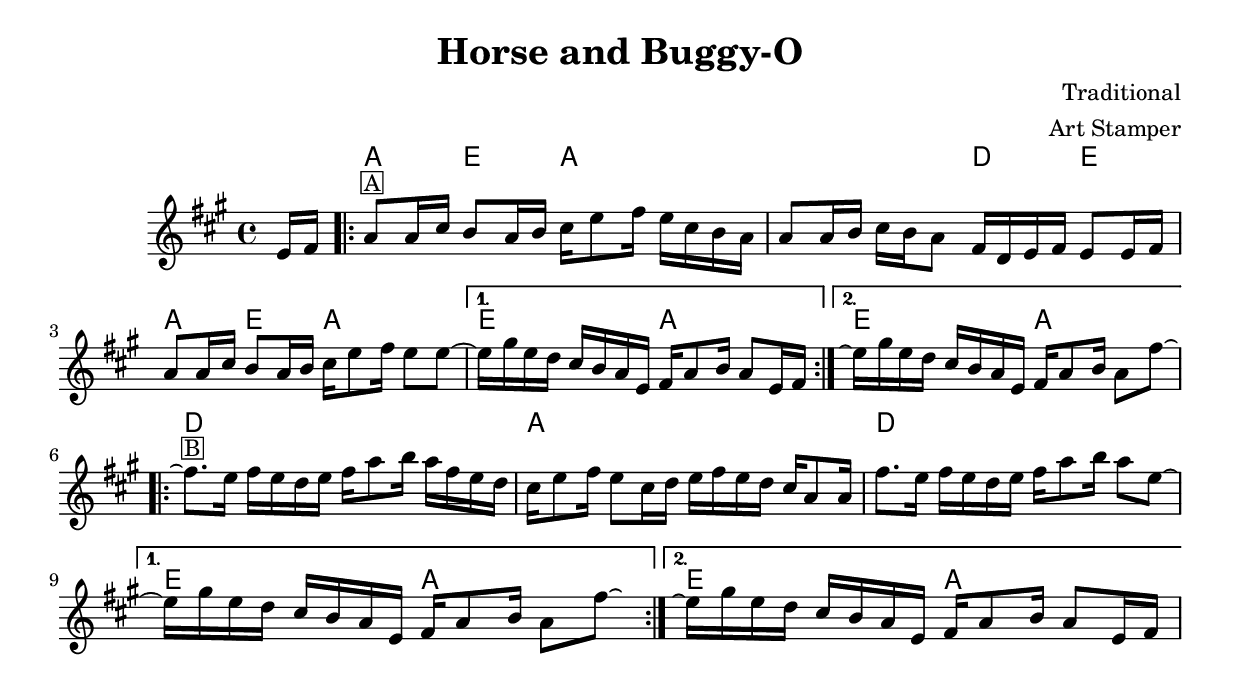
\version "2.18.2"
\language "english"

\version "2.18.2"
\language "english"

% Recording: http://www.artstamper.com/music/samples/Horse&Buggy-O.mp3

horseAndBuggyMelodyA = \relative c' {
  \partial 8
  e16 fs
  \repeat volta 2 {
    | a8^\markup {\box A} a16 cs b8 a16 b cs16 e8 fs16 e cs b a
    | a8 a16 b cs b a8 fs16 d e fs e8 e16 fs
    | a8 a16 cs b8 a16 b cs16 e8 fs16 e8 e8~
  }
  \alternative {
    { | e16 gs e d cs b a e fs a8 b16 a8 e16 fs }
    { | e'16\repeatTie gs e d cs b a e fs a8 b16 a8 fs'~ }
  }
}

horseAndBuggyMelodyB = \relative c'' {
  \repeat volta 2 {
    | fs8.^\markup {\box B} e16 fs e d e fs a8 b16 a fs e d
    | cs16 e8 fs16 e8 cs16 d e fs e d cs a8 a16
    | fs'8. e16 fs e d e fs a8 b16 a8 e~
  }
  \alternative {
    { | e16 gs e d cs b a e fs a8 b16 a8 fs'\laissezVibrer }
    { | e16\repeatTie gs e d cs b a e fs a8 b16 a8 e16 fs }
  }
}

horseAndBuggyMelody = {
  \key a \major
  \time 4/4

  \horseAndBuggyMelodyA
  \horseAndBuggyMelodyB
}

horseAndBuggyHarmonyA = \chordmode {
  \repeat volta 2 {
    | a4 e4 a2
    | a2 d4 e4
    | a4 e4 a2
  }
  \alternative {
    { | e2 a2 }
    { | e2 a2 }
  }
}

horseAndBuggyHarmonyB = \chordmode {
  \repeat volta 2 {
    | d1
    | a1
    | d1
  }
  \alternative {
    { | e2 a2 }
    { | e2 a2 }
  }
}

horseAndBuggyHarmony = {
  s8
  \horseAndBuggyHarmonyA
  \horseAndBuggyHarmonyB
}


\book {
  \header {
    title = "Horse and Buggy-O"
    composer = "Traditional"
    arranger = "Art Stamper"
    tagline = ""
  }

  \score {
    <<
      \new ChordNames {
        \set chordChanges = ##t
        \horseAndBuggyHarmony
      }
      \new Staff {
        \clef treble
        \horseAndBuggyMelody
      }
    >>
    \layout {}
  }
  \score {
    <<
      \unfoldRepeats \horseAndBuggyMelody
      \unfoldRepeats \horseAndBuggyHarmony
    >>
    \midi {}
  }
}
